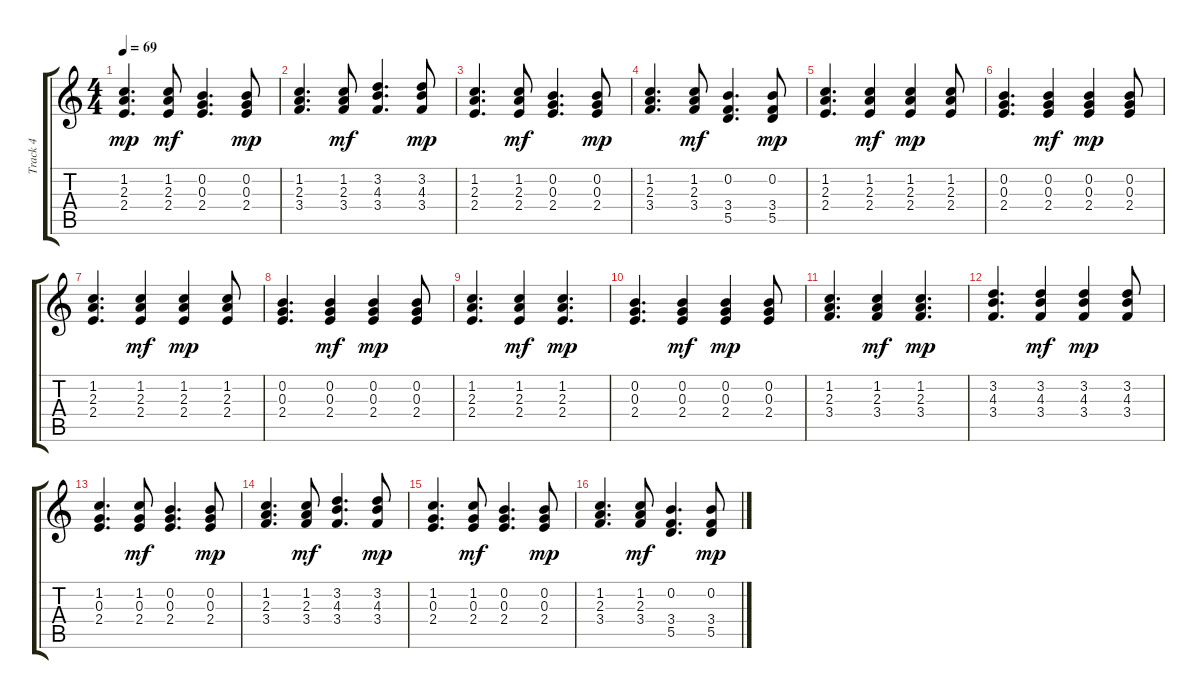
\track ("Track 4" "Track 4") {instrument acousticguitarsteel}
\staff {score tabs}
\tuning (E4 B3 G3 D3 A2 E2) {hide}
\ts (4 4)
\tempo 69
\clef g2
\ks c
(1.2 2.3 2.4).4{d dy mp} (1.2 2.3 2.4).8{dy mf} (0.2 0.3 2.4).4{d} (0.2 0.3 2.4).8{dy mp} |
(1.2 2.3 3.4).4{d} (1.2 2.3 3.4).8{dy mf} (3.2 4.3 3.4).4{d} (3.2 4.3 3.4).8{dy mp} |
(1.2 2.3 2.4).4{d} (1.2 2.3 2.4).8{dy mf} (0.2 0.3 2.4).4{d} (0.2 0.3 2.4).8{dy mp} |
(1.2 2.3 3.4).4{d} (1.2 2.3 3.4).8{dy mf} (0.2 3.4 5.5).4{d} (0.2 3.4 5.5).8{dy mp} |
(1.2 2.3 2.4).4{d} (1.2 2.3 2.4).4{dy mf} (1.2 2.3 2.4).4{dy mp} (1.2 2.3 2.4).8 |
(0.2 0.3 2.4).4{d} (0.2 0.3 2.4).4{dy mf} (0.2 0.3 2.4).4{dy mp} (0.2 0.3 2.4).8 |
(1.2 2.3 2.4).4{d} (1.2 2.3 2.4).4{dy mf} (1.2 2.3 2.4).4{dy mp} (1.2 2.3 2.4).8 |
(0.2 0.3 2.4).4{d} (0.2 0.3 2.4).4{dy mf} (0.2 0.3 2.4).4{dy mp} (0.2 0.3 2.4).8 |
(1.2 2.3 2.4).4{d} (1.2 2.3 2.4).4{dy mf} (1.2 2.3 2.4).4{d dy mp} |
(0.2 0.3 2.4).4{d} (0.2 0.3 2.4).4{dy mf} (0.2 0.3 2.4).4{dy mp} (0.2 0.3 2.4).8 |
(1.2 2.3 3.4).4{d} (1.2 2.3 3.4).4{dy mf} (1.2 2.3 3.4).4{d dy mp} |
(3.2 4.3 3.4).4{d} (3.2 4.3 3.4).4{dy mf} (3.2 4.3 3.4).4{dy mp} (3.2 4.3 3.4).8 |
(1.2 0.3 2.4).4{d} (1.2 0.3 2.4).8{dy mf} (0.2 0.3 2.4).4{d} (0.2 0.3 2.4).8{dy mp} |
(1.2 2.3 3.4).4{d} (1.2 2.3 3.4).8{dy mf} (3.2 4.3 3.4).4{d} (3.2 4.3 3.4).8{dy mp} |
(1.2 0.3 2.4).4{d} (1.2 0.3 2.4).8{dy mf} (0.2 0.3 2.4).4{d} (0.2 0.3 2.4).8{dy mp} |
(1.2 2.3 3.4).4{d} (1.2 2.3 3.4).8{dy mf} (0.2 3.4 5.5).4{d} (0.2 3.4 5.5).8{dy mp}
